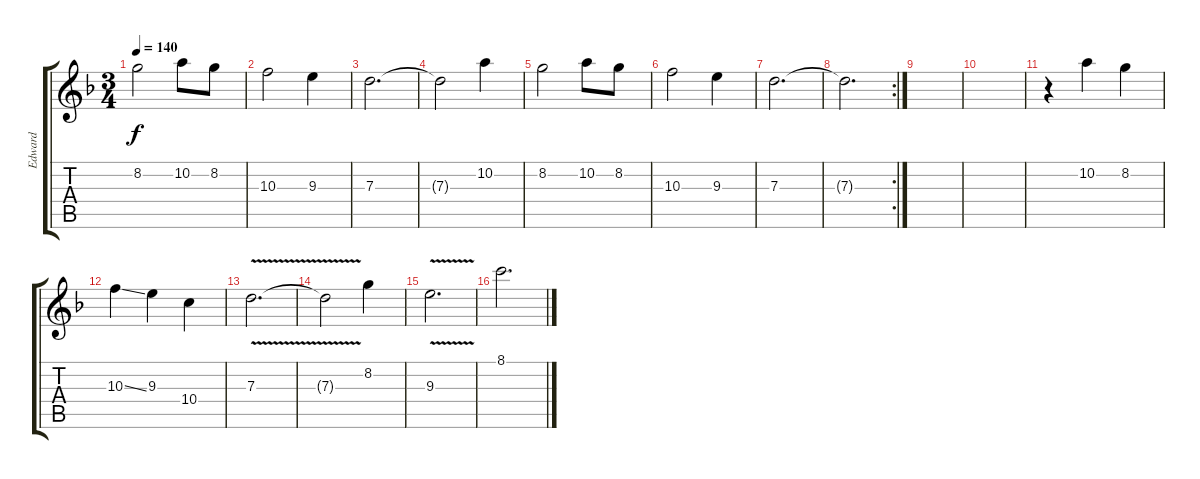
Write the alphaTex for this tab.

\track ("Edward " "Edward ") {instrument acousticguitarsteel}
\staff {score tabs}
\tuning (E4 B3 G3 D3 A2 E2) {hide}
\ts (3 4)
\tempo 140
\clef g2
\ks dminor
8.2.2{dy f} 10.2.8 8.2.8 |
10.3.2 9.3.4 |
7.3.2{d} |
7.3{t}.2 10.2.4 |
8.2.2 10.2.8 8.2.8 |
10.3.2 9.3.4 |
7.3.2{d} |
\rc 2
7.3{t}.2{d} |
|
|
r.4 10.2.4 8.2.4 |
10.3{ss}.4 9.3.4 10.4.4 |
7.3{v}.2{d} |
7.3{t}.2 8.2.4 |
9.3{v}.2{d} |
8.1.2{d}
